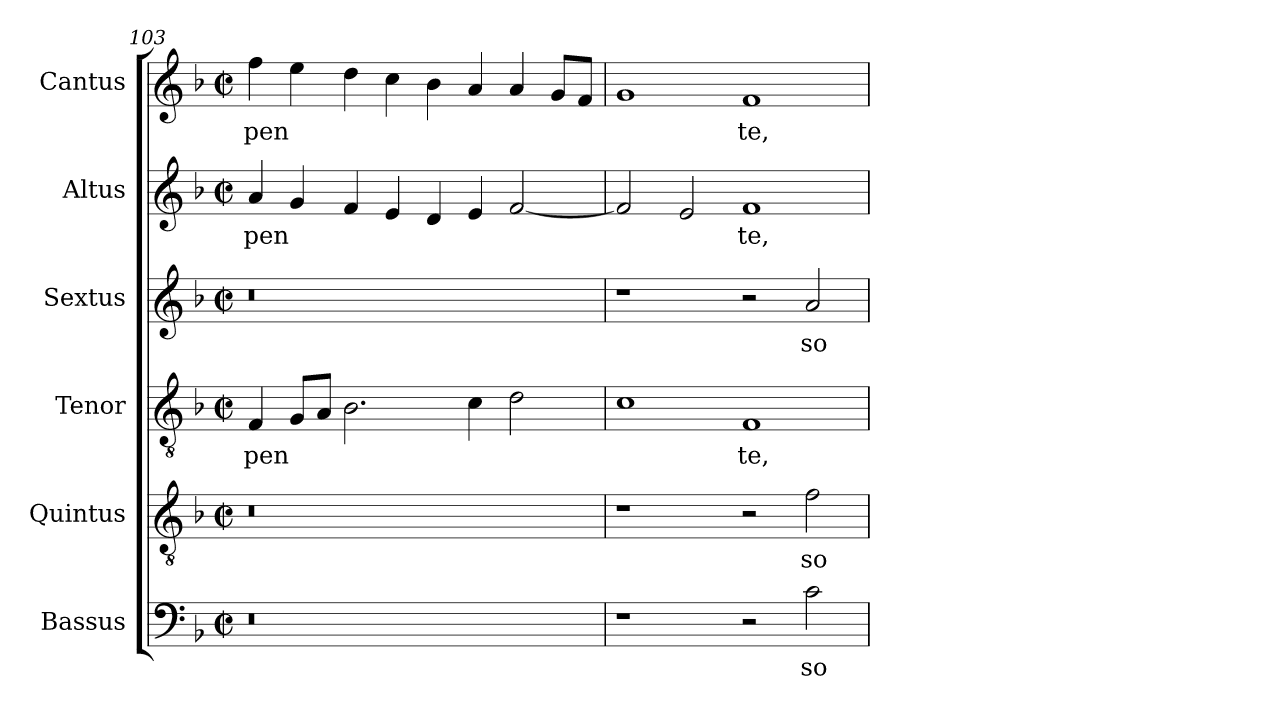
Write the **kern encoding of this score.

**kern	**text	**kern	**text	**kern	**text	**kern	**text	**kern	**text	**kern	**text
*part6	*part6	*part5	*part5	*part4	*part4	*part3	*part3	*part2	*part2	*part1	*part1
*staff6	*staff6	*staff5	*staff5	*staff4	*staff4	*staff3	*staff3	*staff2	*staff2	*staff1	*staff1
*I"Bassus	*	*I"Quintus	*	*I"Tenor	*	*I"Sextus	*	*I"Altus	*	*I"Cantus	*
*clefF4	*	*clefGv2	*	*clefGv2	*	*clefG2	*	*clefG2	*	*clefG2	*
*k[b-]	*	*k[b-]	*	*k[b-]	*	*k[b-]	*	*k[b-]	*	*k[b-]	*
*F:	*	*F:	*	*F:	*	*F:	*	*F:	*	*F:	*
*M2/2	*	*M2/2	*	*M2/2	*	*M2/2	*	*M2/2	*	*M2/2	*
*met(c|)	*	*met(c|)	*	*met(c|)	*	*met(c|)	*	*met(c|)	*	*met(c|)	*
=103	=103	=103	=103	=103	=103	=103	=103	=103	=103	=103	=103
!	!	!	!	!	!LO:LY:b	!	!	!	!LO:LY:b	!	!LO:LY:b
0r	.	0r	.	4F/	pen	0r	.	4a/	pen	4ff\	pen
.	.	.	.	8G/L	.	.	.	4g/	.	4ee\	.
.	.	.	.	8A/J	.	.	.	.	.	.	.
.	.	.	.	2.B-\	.	.	.	4f/	.	4dd\	.
.	.	.	.	.	.	.	.	4e/	.	4cc\	.
.	.	.	.	.	.	.	.	4d/	.	4b-\	.
.	.	.	.	4c\	.	.	.	4e/	.	4a/	.
.	.	.	.	2d\	.	.	.	[<2f/	.	4a/	.
.	.	.	.	.	.	.	.	.	.	8g/L	.
.	.	.	.	.	.	.	.	.	.	8f/J	.
=104	=104	=104	=104	=104	=104	=104	=104	=104	=104	=104	=104
1r	.	1r	.	1c	.	1r	.	2f/]	.	1g	.
.	.	.	.	.	.	.	.	2e/	.	.	.
!	!	!	!	!	!LO:LY:b:cj	!	!	!	!LO:LY:b:cj	!	!LO:LY:b:cj
2r	.	2r	.	1F	te,	2r	.	1f	te,	1f	te,
!	!LO:LY:b:cj	!	!LO:LY:b:cj	!	!	!	!LO:LY:b:cj	!	!	!	!
2c\	so-	2f\	so	.	.	2a/	so	.	.	.	.
=	=	=	=	=	=	=	=	=	=	=	=
*-	*-	*-	*-	*-	*-	*-	*-	*-	*-	*-	*-
